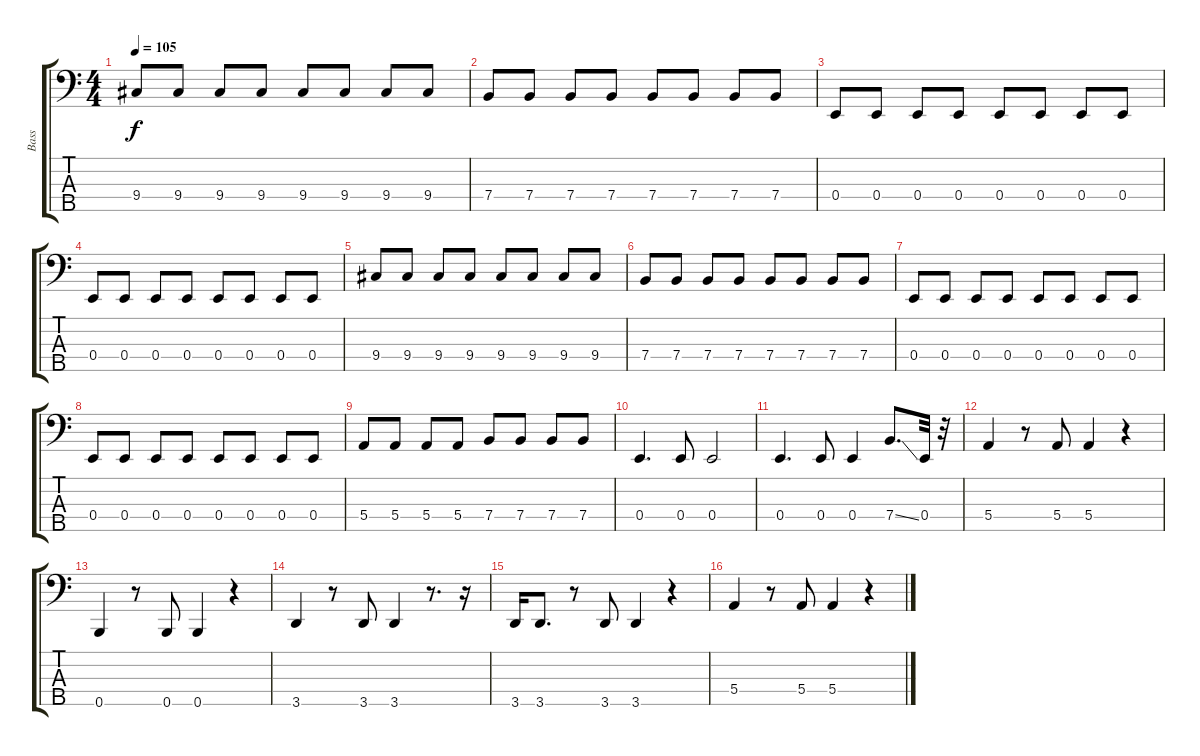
\track ("Bass" "Bass") {instrument electricbassfinger}
\staff {score tabs}
\tuning (G2 D2 A1 E1 B0) {hide}
\ts (4 4)
\tempo 105
\clef f4
\ks c
9.4.8{dy f} 9.4.8 9.4.8 9.4.8 9.4.8 9.4.8 9.4.8 9.4.8 |
7.4.8 7.4.8 7.4.8 7.4.8 7.4.8 7.4.8 7.4.8 7.4.8 |
0.4.8 0.4.8 0.4.8 0.4.8 0.4.8 0.4.8 0.4.8 0.4.8 |
0.4.8 0.4.8 0.4.8 0.4.8 0.4.8 0.4.8 0.4.8 0.4.8 |
9.4.8 9.4.8 9.4.8 9.4.8 9.4.8 9.4.8 9.4.8 9.4.8 |
7.4.8 7.4.8 7.4.8 7.4.8 7.4.8 7.4.8 7.4.8 7.4.8 |
0.4.8 0.4.8 0.4.8 0.4.8 0.4.8 0.4.8 0.4.8 0.4.8 |
0.4.8 0.4.8 0.4.8 0.4.8 0.4.8 0.4.8 0.4.8 0.4.8 |
5.4.8 5.4.8 5.4.8 5.4.8 7.4.8 7.4.8 7.4.8 7.4.8 |
0.4.4{d} 0.4.8 0.4.2 |
0.4.4{d} 0.4.8 0.4.4 7.4{ss}.8{d} 0.4.32 r.32 |
5.4.4 r.8 5.4.8 5.4.4 r.4 |
0.5.4 r.8 0.5.8 0.5.4 r.4 |
3.5.4 r.8 3.5.8 3.5.4 r.8{d} r.16 |
3.5.16 3.5.8{d} r.8 3.5.8 3.5.4 r.4 |
5.4.4 r.8 5.4.8 5.4.4 r.4
